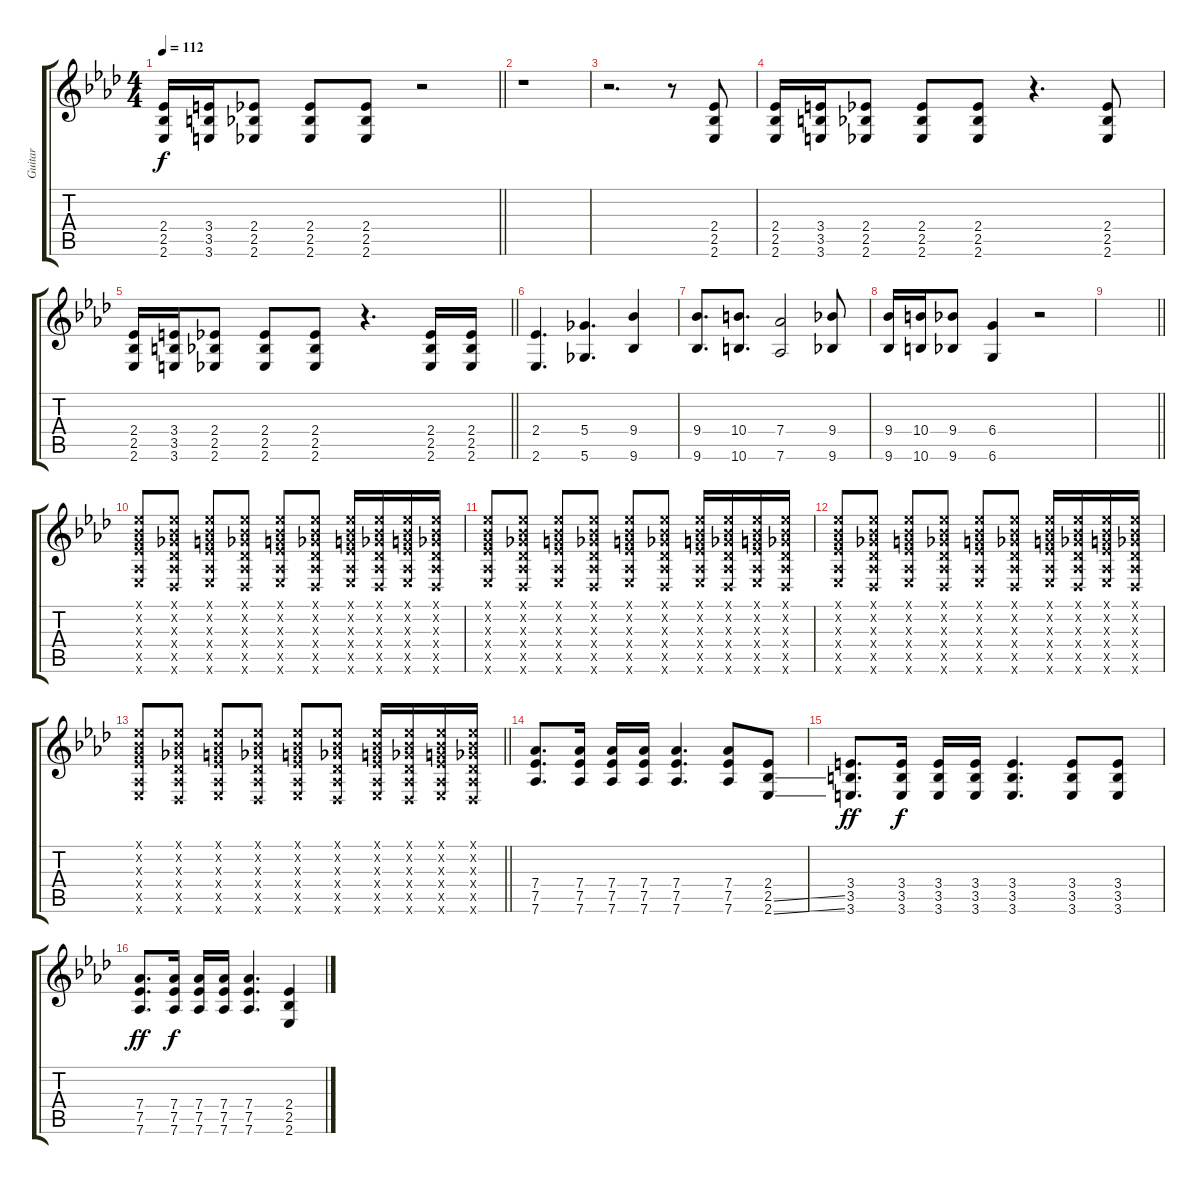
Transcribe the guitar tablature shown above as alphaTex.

\track ("Guitar" "Guitar") {instrument distortionguitar}
\staff {score tabs}
\tuning (Eb4 Bb3 Gb3 Db3 Ab2 Db2) {hide}
\ts (4 4)
\tempo 112
\clef g2
\barLineRight lightlight
\ks ab
(2.4 2.5 2.6).16{dy f} (3.4 3.5 3.6).16 (2.4 2.5 2.6).8 (2.4 2.5 2.6).8 (2.4 2.5 2.6).8 r.2 |
r.1 |
r.2{d} r.8 (2.4 2.5 2.6).8 |
(2.4 2.5 2.6).16 (3.4 3.5 3.6).16 (2.4 2.5 2.6).8 (2.4 2.5 2.6).8 (2.4 2.5 2.6).8 r.4{d} (2.4 2.5 2.6).8 |
\barLineRight lightlight
(2.4 2.5 2.6).16 (3.4 3.5 3.6).16 (2.4 2.5 2.6).8 (2.4 2.5 2.6).8 (2.4 2.5 2.6).8 r.4{d} (2.4 2.5 2.6).16 (2.4 2.5 2.6).16 |
(2.4 2.6).4{d} (5.4 5.6).4{d} (9.4 9.6).4 |
(9.4 9.6).8{d} (10.4 10.6).8{d} (7.4 7.6).2 (9.4 9.6).8 |
(9.4 9.6).16 (10.4 10.6).16 (9.4 9.6).8 (6.4 6.6).4 r.2 |
\barLineRight lightlight
|
(0.1{x} 0.2{x} 1.3{x} 2.4{x} 0.5{x} 2.6{x}).8{instrument acousticguitarsteel} (0.1{x} 0.2{x} 0.3{x} 0.4{x} 0.5{x} 0.6{x}).8 (0.1{x} 0.2{x} 1.3{x} 2.4{x} 0.5{x} 2.6{x}).8 (0.1{x} 0.2{x} 0.3{x} 0.4{x} 0.5{x} 0.6{x}).8 (0.1{x} 0.2{x} 1.3{x} 2.4{x} 0.5{x} 2.6{x}).8 (0.1{x} 0.2{x} 0.3{x} 0.4{x} 0.5{x} 0.6{x}).8 (0.1{x} 0.2{x} 1.3{x} 2.4{x} 0.5{x} 2.6{x}).16 (0.1{x} 0.2{x} 0.3{x} 0.4{x} 0.5{x} 0.6{x}).16 (0.1{x} 0.2{x} 1.3{x} 2.4{x} 0.5{x} 2.6{x}).16 (0.1{x} 0.2{x} 0.3{x} 0.4{x} 0.5{x} 0.6{x}).16 |
(0.1{x} 0.2{x} 1.3{x} 2.4{x} 0.5{x} 2.6{x}).8 (0.1{x} 0.2{x} 0.3{x} 0.4{x} 0.5{x} 0.6{x}).8 (0.1{x} 0.2{x} 1.3{x} 2.4{x} 0.5{x} 2.6{x}).8 (0.1{x} 0.2{x} 0.3{x} 0.4{x} 0.5{x} 0.6{x}).8 (0.1{x} 0.2{x} 1.3{x} 2.4{x} 0.5{x} 2.6{x}).8 (0.1{x} 0.2{x} 0.3{x} 0.4{x} 0.5{x} 0.6{x}).8 (0.1{x} 0.2{x} 1.3{x} 2.4{x} 0.5{x} 2.6{x}).16 (0.1{x} 0.2{x} 0.3{x} 0.4{x} 0.5{x} 0.6{x}).16 (0.1{x} 0.2{x} 1.3{x} 2.4{x} 0.5{x} 2.6{x}).16 (0.1{x} 0.2{x} 0.3{x} 0.4{x} 0.5{x} 0.6{x}).16 |
(0.1{x} 0.2{x} 1.3{x} 2.4{x} 0.5{x} 2.6{x}).8 (0.1{x} 0.2{x} 0.3{x} 0.4{x} 0.5{x} 0.6{x}).8 (0.1{x} 0.2{x} 1.3{x} 2.4{x} 0.5{x} 2.6{x}).8 (0.1{x} 0.2{x} 0.3{x} 0.4{x} 0.5{x} 0.6{x}).8 (0.1{x} 0.2{x} 1.3{x} 2.4{x} 0.5{x} 2.6{x}).8 (0.1{x} 0.2{x} 0.3{x} 0.4{x} 0.5{x} 0.6{x}).8 (0.1{x} 0.2{x} 1.3{x} 2.4{x} 0.5{x} 2.6{x}).16 (0.1{x} 0.2{x} 0.3{x} 0.4{x} 0.5{x} 0.6{x}).16 (0.1{x} 0.2{x} 1.3{x} 2.4{x} 0.5{x} 2.6{x}).16 (0.1{x} 0.2{x} 0.3{x} 0.4{x} 0.5{x} 0.6{x}).16 |
\barLineRight lightlight
(0.1{x} 0.2{x} 1.3{x} 2.4{x} 0.5{x} 2.6{x}).8 (0.1{x} 0.2{x} 0.3{x} 0.4{x} 0.5{x} 0.6{x}).8 (0.1{x} 0.2{x} 1.3{x} 2.4{x} 0.5{x} 2.6{x}).8 (0.1{x} 0.2{x} 0.3{x} 0.4{x} 0.5{x} 0.6{x}).8 (0.1{x} 0.2{x} 1.3{x} 2.4{x} 0.5{x} 2.6{x}).8 (0.1{x} 0.2{x} 0.3{x} 0.4{x} 0.5{x} 0.6{x}).8 (0.1{x} 0.2{x} 1.3{x} 2.4{x} 0.5{x} 2.6{x}).16 (0.1{x} 0.2{x} 0.3{x} 0.4{x} 0.5{x} 0.6{x}).16 (0.1{x} 0.2{x} 1.3{x} 2.4{x} 0.5{x} 2.6{x}).16 (0.1{x} 0.2{x} 0.3{x} 0.4{x} 0.5{x} 0.6{x}).16 |
(7.4 7.5 7.6).8{d instrument distortionguitar} (7.4 7.5 7.6).16 (7.4 7.5 7.6).16 (7.4 7.5 7.6).16 (7.4 7.5 7.6).4{d} (7.4 7.5 7.6).8 (2.4 2.5{ss} 2.6{ss}).8 |
(3.4 3.5 3.6).8{d dy ff} (3.4 3.5 3.6).16{dy f} (3.4 3.5 3.6).16 (3.4 3.5 3.6).16 (3.4 3.5 3.6).4{d} (3.4 3.5 3.6).8 (3.4 3.5 3.6).8 |
(7.4 7.5 7.6).8{d dy ff} (7.4 7.5 7.6).16{dy f} (7.4 7.5 7.6).16 (7.4 7.5 7.6).16 (7.4 7.5 7.6).4{d} (2.4 2.5 2.6).4
